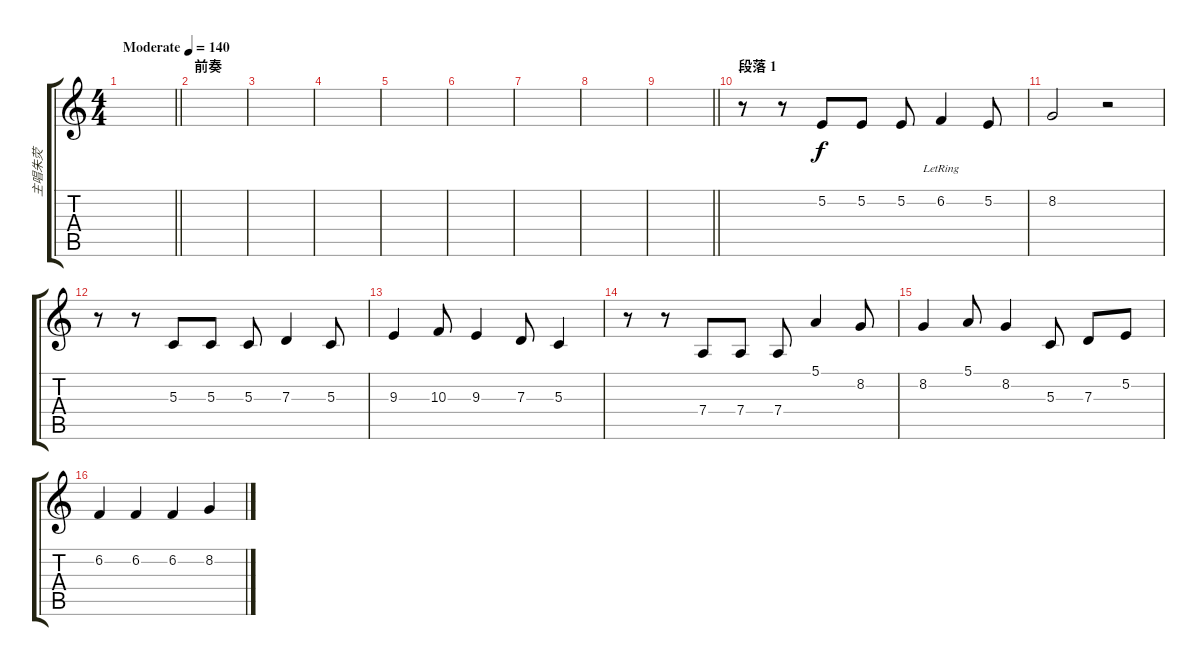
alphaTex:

\track ("主唱朱荧" "主唱朱荧") {instrument churchorgan}
\staff {score tabs}
\tuning (E4 B3 G3 D3 A2 E2) {hide}
\ts (4 4)
\tempo (140 "Moderate")
\clef g2
\barLineRight lightlight
\ks c
|
\section ("" "前奏")
|
|
|
|
|
|
|
\barLineRight lightlight
|
\section ("" "段落 1")
r.8 r.8 5.2.8 5.2.8 5.2.8 6.2{lr}.4 5.2.8 |
8.2.2 r.2 |
r.8 r.8 5.3.8 5.3.8 5.3.8 7.3.4 5.3.8 |
9.3.4 10.3.8 9.3.4 7.3.8 5.3.4 |
r.8 r.8 7.4.8 7.4.8 7.4.8 5.1.4 8.2.8 |
8.2.4 5.1.8 8.2.4 5.3.8 7.3.8 5.2.8 |
6.2.4 6.2.4 6.2.4 8.2.4
